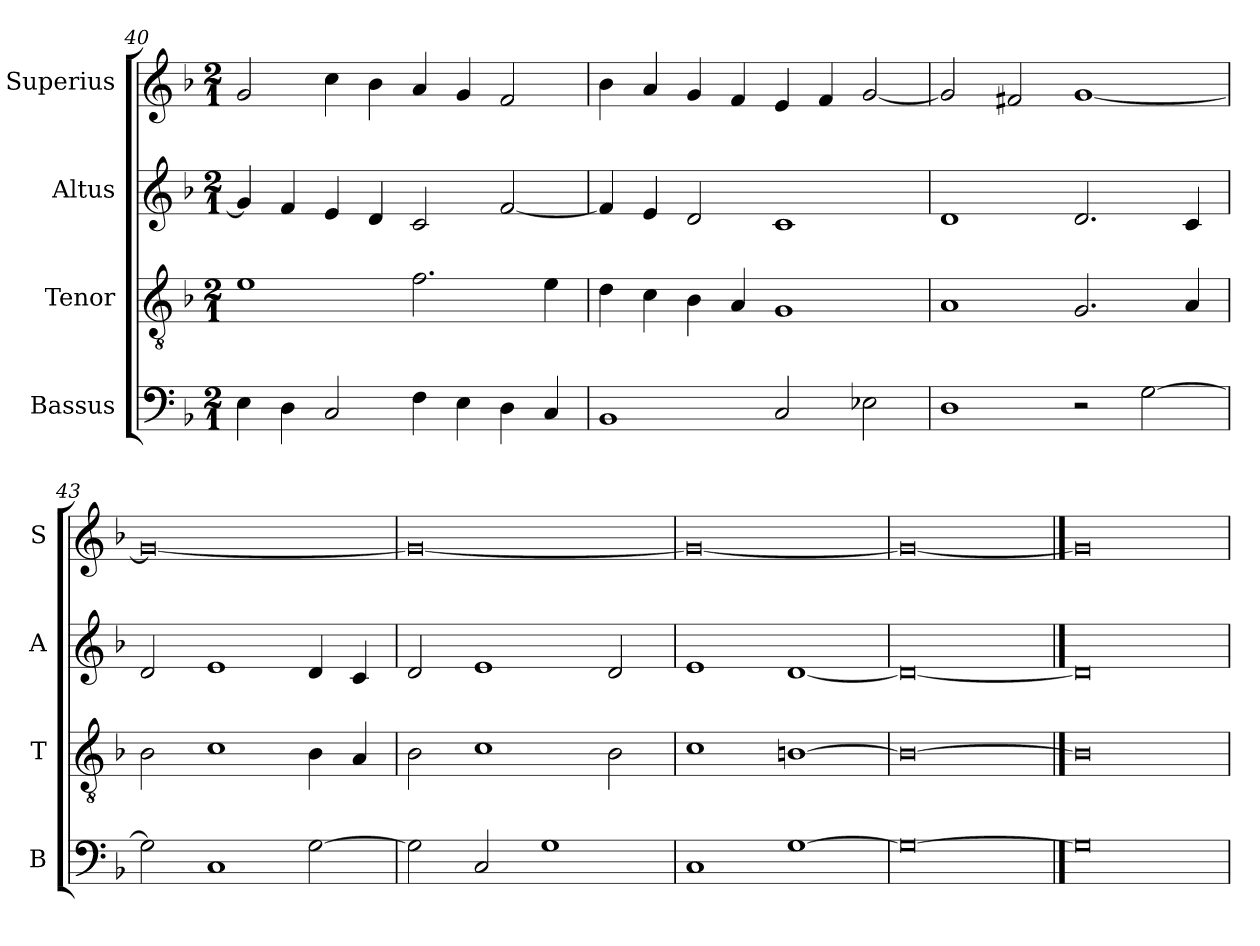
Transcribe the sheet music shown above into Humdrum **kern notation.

**kern	**kern	**kern	**kern
*part4	*part3	*part2	*part1
*staff4	*staff3	*staff2	*staff1
*I"Bassus	*I"Tenor	*I"Altus	*I"Superius
*I'B	*I'T	*I'A	*I'S
*clefF4	*clefGv2	*clefG2	*clefG2
*k[b-]	*k[b-]	*k[b-]	*k[b-]
*F:	*F:	*F:	*F:
*M2/1	*M2/1	*M2/1	*M2/1
=40	=40	=40	=40
4E	1e	4g]	2g
4D	.	4f	.
2C	.	4e	4cc
.	.	4d	4b-
4F	2.f	2c	4a
4E	.	.	4g
4D	.	[2f	2f
4C	4e	.	.
=41	=41	=41	=41
1BB-	4d	4f]	4b-
.	4c	4e	4a
.	4B-	2d	4g
.	4A	.	4f
2C	1G	1c	4e
.	.	.	4f
2E-X	.	.	[2g
=42	=42	=42	=42
1D	1A	1d	2g]
.	.	.	2f#X
2r	2.G	2.d	[1g
[2G	.	.	.
.	4A	4c	.
=43	=43	=43	=43
2G]	2B-	2d	0g_
1C	1c	1e	.
[2G	4B-	4d	.
.	4A	4c	.
=44	=44	=44	=44
2G]	2B-	2d	0g_
2C	1c	1e	.
1G	.	.	.
.	2B-	2d	.
=45	=45	=45	=45
1C	1c	1e	0g_
[1G	[1Bn	[1d	.
=46	=46	=46	=46
0G_	0B_	0d_	0g_
==47	==47	==47	==47
0G]	0B]	0d]	0g]
=	=	=	=
*-	*-	*-	*-
